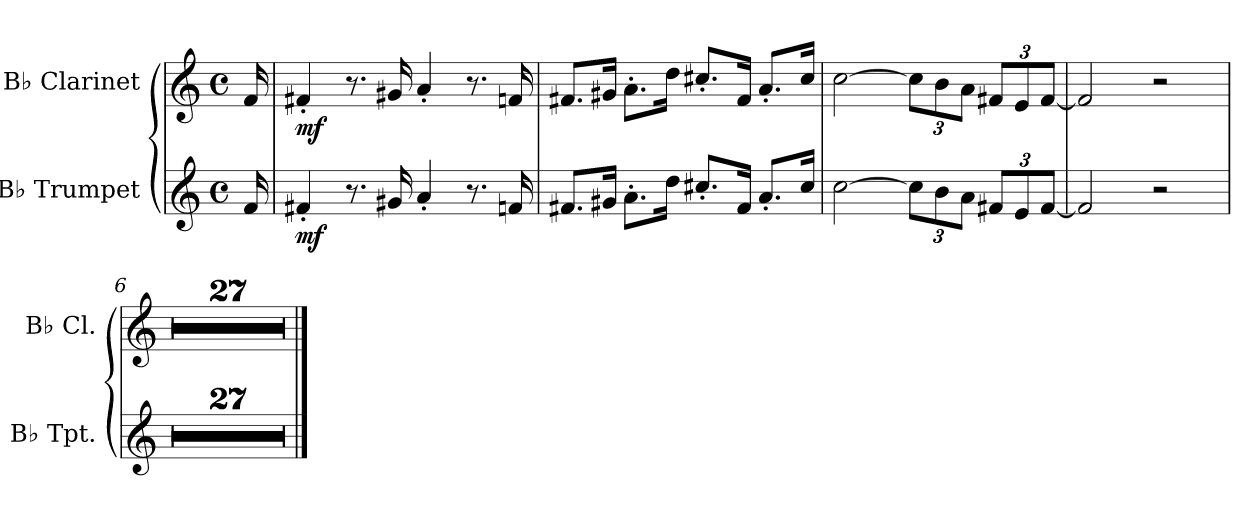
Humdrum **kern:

**kern	**dynam	**kern	**dynam
*part2	*part2	*part1	*part1
*staff2	*staff2	*staff1	*staff1
*I"B♭ Trumpet	*	*I"B♭ Clarinet	*
*I'B♭ Tpt.	*	*I'B♭ Cl.	*
*clefG2	*	*clefG2	*
*ITrd1c2	*	*ITrd1c2	*
*k[b-e-]	*	*k[b-e-]	*
*M4/4	*	*M4/4	*
*met(c)	*	*met(c)	*
=1	=1	=1	=1
16e-/	.	16e-/	.
=2	=2	=2	=2
!	!LO:DY:b	!	!LO:DY:b
4en'/	mf	4en'/	mf
8.r	.	8.r	.
16f#X/	.	16f#X/	.
4g'/	.	4g'/	.
8.r	.	8.r	.
16e-X/	.	16e-X/	.
=3	=3	=3	=3
8.en/L	.	8.en/L	.
16f#X/Jk	.	16f#X/Jk	.
8.g'\L	.	8.g'\L	.
16cc\Jk	.	16cc\Jk	.
8.bn'/L	.	8.bn'/L	.
16e/Jk	.	16e/Jk	.
8.g'/L	.	8.g'/L	.
16b/Jk	.	16b/Jk	.
=4	=4	=4	=4
[2b-\	.	[2b-\	.
*Xbrackettup	*	*Xbrackettup	*
12b-\L]	.	12b-\L]	.
12a\	.	12a\	.
12g\J	.	12g\J	.
12en/L	.	12en/L	.
12d/	.	12d/	.
[12e/J	.	[12e/J	.
=5	=5	=5	=5
2e/]	.	2e/]	.
2r	.	2r	.
=6	=6	=6	=6
1r	.	1r	.
=7	=7	=7	=7
1r	.	1r	.
=8	=8	=8	=8
1r	.	1r	.
!!LO:LB:g=z
=9	=9	=9	=9
1r	.	1r	.
=10	=10	=10	=10
1r	.	1r	.
=11	=11	=11	=11
1r	.	1r	.
=12	=12	=12	=12
1r	.	1r	.
=13	=13	=13	=13
1r	.	1r	.
=14	=14	=14	=14
1r	.	1r	.
=15	=15	=15	=15
1r	.	1r	.
=16	=16	=16	=16
1r	.	1r	.
=17	=17	=17	=17
1r	.	1r	.
=18	=18	=18	=18
1r	.	1r	.
=19	=19	=19	=19
1r	.	1r	.
=20	=20	=20	=20
1r	.	1r	.
=21	=21	=21	=21
1r	.	1r	.
=22	=22	=22	=22
1r	.	1r	.
=23	=23	=23	=23
1r	.	1r	.
=24	=24	=24	=24
1r	.	1r	.
=25	=25	=25	=25
1r	.	1r	.
=26	=26	=26	=26
1r	.	1r	.
!!LO:LB:g=z
=27	=27	=27	=27
1r	.	1r	.
=28	=28	=28	=28
1r	.	1r	.
=29	=29	=29	=29
1r	.	1r	.
=30	=30	=30	=30
1r	.	1r	.
=31	=31	=31	=31
1r	.	1r	.
=32	=32	=32	=32
1r	.	1r	.
==	==	==	==
*-	*-	*-	*-
